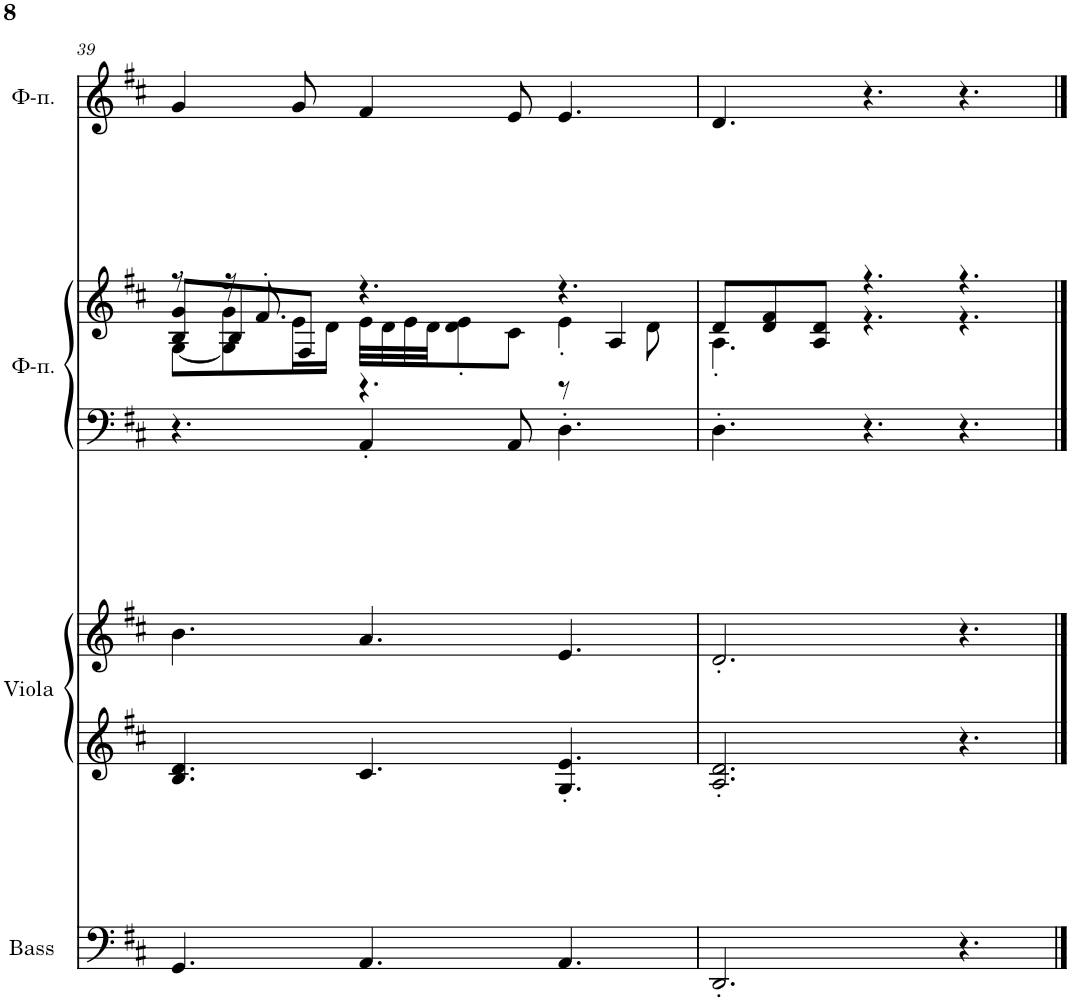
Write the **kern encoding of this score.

**kern	**kern	**kern	**kern	**kern	**kern
*part4	*part3	*part3	*part2	*part2	*part1
*staff6	*staff5	*staff4	*staff3	*staff2	*staff1
*I", Bass	*I"Violas1	*	*I"Фортепиано, Pialo R	*	*I"Фортепиано, Solo
*I'Bass	*I'Viola	*	*	*	*
!!LO:PB:g=z
*clefF4	*clefG2	*clefG2	*clefF4	*clefG2	*clefG2
*k[f#c#]	*k[f#c#]	*k[f#c#]	*k[f#c#]	*k[f#c#]	*k[f#c#]
*M9/8	*M9/8	*M9/8	*M9/8	*M9/8	*M9/8
=39	=39	=39	=39	=39	=39
*	*	*	*	*^	*
*	*	*	*	*	*^	*
4.GG/	4.B/ 4.d/	4.b\	4.r	8r	[8G\L	8B/' 8g/'L	4g/
.	.	.	.	16r	8G\] 8g\	8B/	.
.	.	.	.	8.f#'/	.	.	.
.	.	.	.	.	16e\L	8F#/J	8g/
.	.	.	.	.	16d\JJ	.	.
4.AA/	4.c#/	4.a/	4AA'/	4.r	32e\LLL	4.r	4f#/
.	.	.	.	.	32d\	.	.
.	.	.	.	.	32e\	.	.
.	.	.	.	.	32d\JJ	.	.
.	.	.	.	.	8d\' 8e\'	.	.
.	.	.	8AA/	.	8c#\J	.	8e/
4.AA/	4.G/' 4.e/'	4.e/	4.D'\	4.r	4e'\	8r	4.e/
.	.	.	.	.	.	4A/	.
.	.	.	.	.	8d\	.	.
*	*	*	*	*	*v	*v	*
=40	=40	=40	=40	=40	=40	=40
2.DD'/	2.A/' 2.d/'	2.d'/	4.D'\	8d/L	4.A'\	4.d/
.	.	.	.	8d/ 8f#/	.	.
.	.	.	.	8A/ 8d/J	.	.
.	.	.	4.r	4.r	4.r	4.r
4.r	4.r	4.r	4.r	4.r	4.r	4.r
*	*	*	*	*v	*v	*
==	==	==	==	==	==
*-	*-	*-	*-	*-	*-
